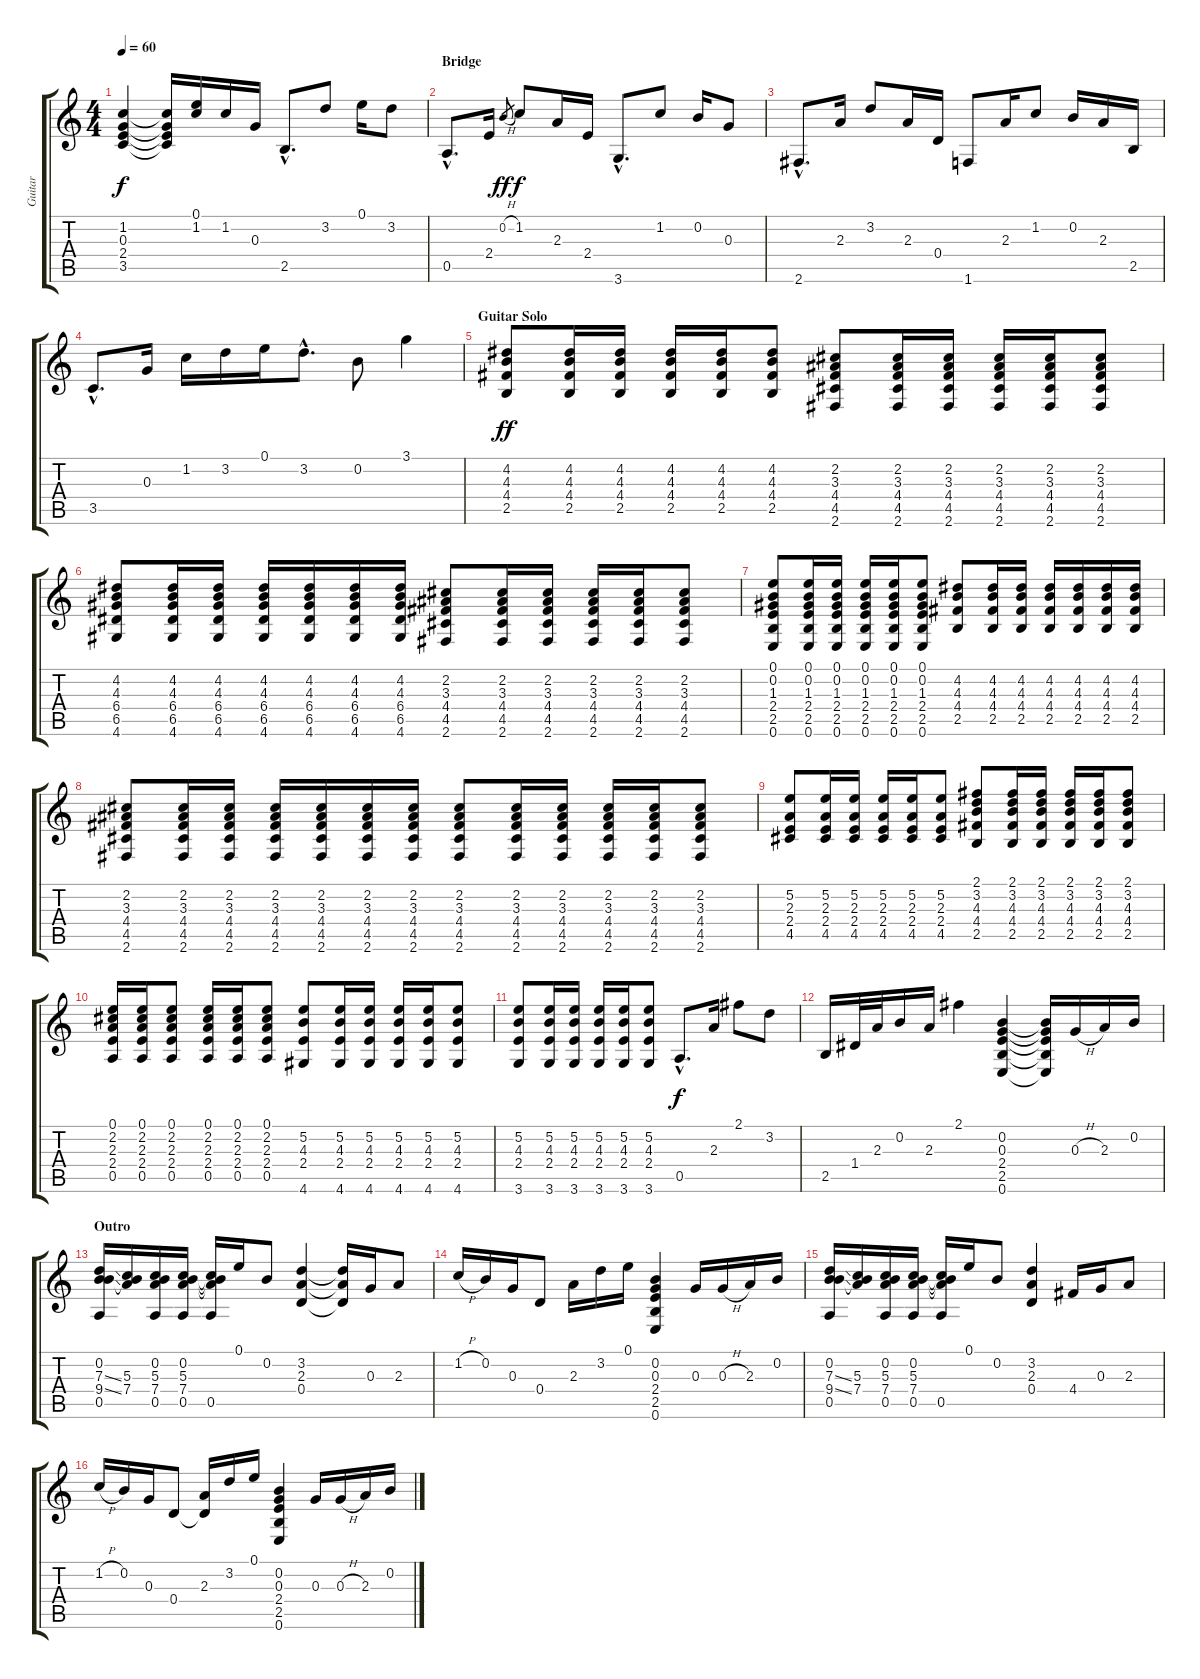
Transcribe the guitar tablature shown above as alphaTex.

\track ("Guitar" "Guitar") {instrument electricguitarclean}
\staff {score tabs}
\tuning (E4 B3 G3 D3 A2 E2) {hide}
\ts (4 4)
\tempo 60
\clef g2
\ks c
(1.2 0.3 2.4 3.5).4{dy f} (1.2{t} 0.3{t} 2.4{t} 3.5{t}).16 (0.1 1.2).16 1.2.16 0.3.16 2.5{hac}.8{d} 3.2.8 0.1.16 3.2.8 |
\section ("" "Bridge")
0.5{hac}.8{d} 2.4.16 0.2{h}.8{gr dy ff} 1.2.8{dy f} 2.3.16 2.4.16 3.6{hac}.8{d} 1.2.8 0.2.16 0.3.8 |
2.6{hac}.8{d} 2.3.16 3.2.8 2.3.16 0.4.16 1.6.8 2.3.16 1.2.8 0.2.16 2.3.16 2.5.16 |
3.5{hac}.8{d} 0.3.16 1.2.16 3.2.16 0.1.16 3.2{hac}.8{d} 0.2.8 3.1.4 |
\section ("" "Guitar Solo")
(4.2 4.3 4.4 2.5).8{dy ff} (4.2 4.3 4.4 2.5).16 (4.2 4.3 4.4 2.5).16 (4.2 4.3 4.4 2.5).16 (4.2 4.3 4.4 2.5).16 (4.2 4.3 4.4 2.5).8 (2.2 3.3 4.4 4.5 2.6).8 (2.2 3.3 4.4 4.5 2.6).16 (2.2 3.3 4.4 4.5 2.6).16 (2.2 3.3 4.4 4.5 2.6).16 (2.2 3.3 4.4 4.5 2.6).16 (2.2 3.3 4.4 4.5 2.6).8 |
(4.2 4.3 6.4 6.5 4.6).8 (4.2 4.3 6.4 6.5 4.6).16 (4.2 4.3 6.4 6.5 4.6).16 (4.2 4.3 6.4 6.5 4.6).16 (4.2 4.3 6.4 6.5 4.6).16 (4.2 4.3 6.4 6.5 4.6).16 (4.2 4.3 6.4 6.5 4.6).16 (2.2 3.3 4.4 4.5 2.6).8 (2.2 3.3 4.4 4.5 2.6).16 (2.2 3.3 4.4 4.5 2.6).16 (2.2 3.3 4.4 4.5 2.6).16 (2.2 3.3 4.4 4.5 2.6).16 (2.2 3.3 4.4 4.5 2.6).8 |
(0.1 0.2 1.3 2.4 2.5 0.6).8 (0.1 0.2 1.3 2.4 2.5 0.6).16 (0.1 0.2 1.3 2.4 2.5 0.6).16 (0.1 0.2 1.3 2.4 2.5 0.6).16 (0.1 0.2 1.3 2.4 2.5 0.6).16 (0.1 0.2 1.3 2.4 2.5 0.6).8 (4.2 4.3 4.4 2.5).8 (4.2 4.3 4.4 2.5).16 (4.2 4.3 4.4 2.5).16 (4.2 4.3 4.4 2.5).16 (4.2 4.3 4.4 2.5).16 (4.2 4.3 4.4 2.5).16 (4.2 4.3 4.4 2.5).16 |
(2.2 3.3 4.4 4.5 2.6).8 (2.2 3.3 4.4 4.5 2.6).16 (2.2 3.3 4.4 4.5 2.6).16 (2.2 3.3 4.4 4.5 2.6).16 (2.2 3.3 4.4 4.5 2.6).16 (2.2 3.3 4.4 4.5 2.6).16 (2.2 3.3 4.4 4.5 2.6).16 (2.2 3.3 4.4 4.5 2.6).8 (2.2 3.3 4.4 4.5 2.6).16 (2.2 3.3 4.4 4.5 2.6).16 (2.2 3.3 4.4 4.5 2.6).16 (2.2 3.3 4.4 4.5 2.6).16 (2.2 3.3 4.4 4.5 2.6).8 |
(5.2 2.3 2.4 4.5).8 (5.2 2.3 2.4 4.5).16 (5.2 2.3 2.4 4.5).16 (5.2 2.3 2.4 4.5).16 (5.2 2.3 2.4 4.5).16 (5.2 2.3 2.4 4.5).8 (2.1 3.2 4.3 4.4 2.5).8 (2.1 3.2 4.3 4.4 2.5).16 (2.1 3.2 4.3 4.4 2.5).16 (2.1 3.2 4.3 4.4 2.5).16 (2.1 3.2 4.3 4.4 2.5).16 (2.1 3.2 4.3 4.4 2.5).8 |
(0.1 2.2 2.3 2.4 0.5).16 (0.1 2.2 2.3 2.4 0.5).16 (0.1 2.2 2.3 2.4 0.5).8 (0.1 2.2 2.3 2.4 0.5).16 (0.1 2.2 2.3 2.4 0.5).16 (0.1 2.2 2.3 2.4 0.5).8 (5.2 4.3 2.4 4.6).8 (5.2 4.3 2.4 4.6).16 (5.2 4.3 2.4 4.6).16 (5.2 4.3 2.4 4.6).16 (5.2 4.3 2.4 4.6).16 (5.2 4.3 2.4 4.6).8 |
(5.2 4.3 2.4 3.6).8 (5.2 4.3 2.4 3.6).16 (5.2 4.3 2.4 3.6).16 (5.2 4.3 2.4 3.6).16 (5.2 4.3 2.4 3.6).16 (5.2 4.3 2.4 3.6).8 0.5{hac}.8{d dy f} 2.3.16 2.1.8 3.2.8 |
2.5.16 1.4.32 2.3.32 0.2.16 2.3.16 2.1.4 (0.2 0.3 2.4 2.5 0.6).4 (0.2{t} 0.3{t} 2.4{t} 2.5{t} 0.6{t}).16 0.3{h}.16 2.3.16 0.2.16 |
\section ("" "Outro")
(0.2 7.3{ss} 9.4{ss} 0.5).16 (0.2{t} 5.3 7.4).16 (0.2 5.3 7.4 0.5).16 (0.2 5.3 7.4 0.5).16 (0.2{t} 5.3{t} 7.4{t} 0.5).16 0.1.16 0.2.8 (3.2 2.3 0.4).4 (3.2{t} 2.3{t} 0.4{t}).16 0.3.16 2.3.8 |
1.2{h}.16 0.2.16 0.3.16 0.4.8 2.3.16 3.2.16 0.1.16 (0.2 0.3 2.4 2.5 0.6).4 0.3.16 0.3{h}.16 2.3.16 0.2.16 |
(0.2 7.3{ss} 9.4{ss} 0.5).16 (0.2{t} 5.3 7.4).16 (0.2 5.3 7.4 0.5).16 (0.2 5.3 7.4 0.5).16 (0.2{t} 5.3{t} 7.4{t} 0.5).16 0.1.16 0.2.8 (3.2 2.3 0.4).4 4.4.16 0.3.16 2.3.8 |
1.2{h}.16 0.2.16 0.3.16 0.4.8 (2.3 0.4{t}).16 3.2.16 0.1.16 (0.2 0.3 2.4 2.5 0.6).4 0.3.16 0.3{h}.16 2.3.16 0.2.16
